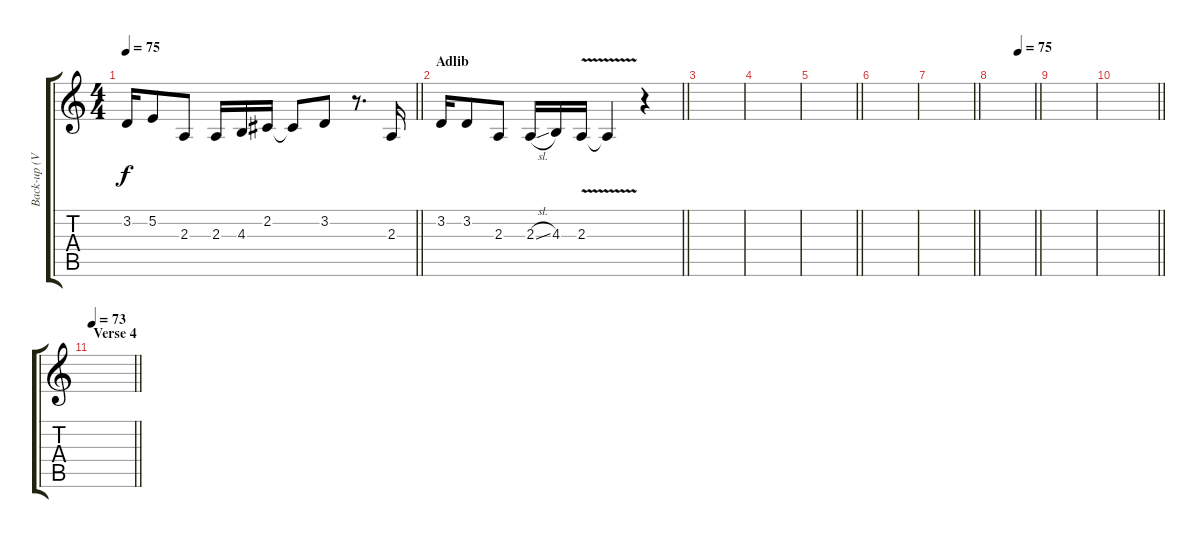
\track ("Back-up (Vinci)" "Back-up (V") {instrument oboe}
\staff {score tabs}
\tuning (E4 B3 G3 D3 A2 E2) {hide}
\ts (4 4)
\tempo 75
\clef g2
\barLineRight lightlight
\ks c
3.2{t}.16{dy f} 5.2.8 2.3.8 2.3.16 4.3.16 2.2.16 2.2{t}.8 3.2.8 r.8{d} 2.3.16 |
\section ("" "Adlib")
\barLineRight lightlight
3.2.16 3.2.8 2.3.8 2.3{sl}.16 4.3.16 2.3{v}.16 2.3{t}.4 r.4 |
|
|
\barLineRight lightlight
|
|
\barLineRight lightlight
|
\tempo (75 0.625)
\barLineRight lightlight
|
|
\barLineRight lightlight
|
\section ("" "Verse 4")
\tempo 73
\barLineRight lightlight
